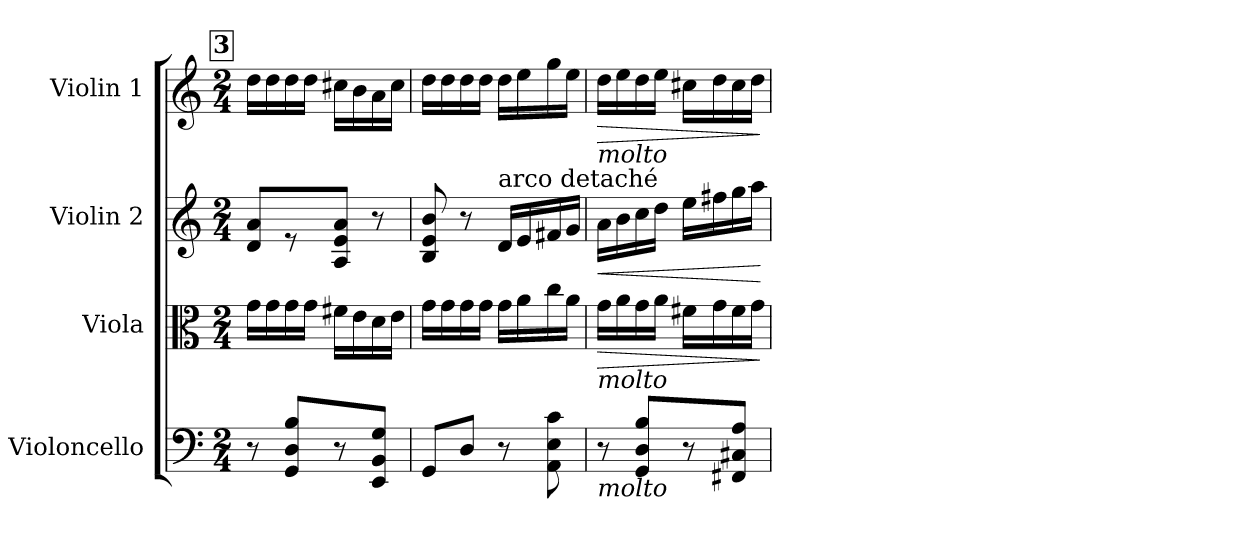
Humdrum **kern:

**kern	**kern	**dynam	**kern	**dynam	**kern	**dynam
*part4	*part3	*part3	*part2	*part2	*part1	*part1
*staff4	*staff3	*staff3	*staff2	*staff2	*staff1	*staff1
*I"Violoncello	*I"Viola	*	*I"Violin 2	*	*I"Violin 1	*
*I'Vc	*I'Vla	*	*I'Vln	*	*I'Vln	*
*clefF4	*clefC3	*	*clefG2	*	*clefG2	*
*k[]	*k[]	*	*k[]	*	*k[]	*
*M2/4	*M2/4	*	*M2/4	*	*M2/4	*
!!LO:REH:place=s1:a:B:cj:fs=14:t=3
=31	=31	=31	=31	=31	=31	=31
8r	16g\LL	.	8d/ 8a/L	.	16dd\LL	.
.	16g\	.	.	.	16dd\	.
8GG/ 8D/ 8B/L	16g\	.	8r	.	16dd\	.
.	16g\JJ	.	.	.	16dd\JJ	.
8r	16f#X\LL	.	8A/ 8e/ 8a/J	.	16cc#X\LL	.
.	16e\	.	.	.	16b\	.
8EE/ 8BB/ 8G/J	16d\	.	8r	.	16a\	.
.	16e\JJ	.	.	.	16cc#\JJ	.
!!LO:LB:g=z
=32	=32	=32	=32	=32	=32	=32
8GG/L	16g\LL	.	8B/ 8e/ 8b/	.	16dd\LL	.
.	16g\	.	.	.	16dd\	.
8D/J	16g\	.	8r	.	16dd\	.
.	16g\JJ	.	.	.	16dd\JJ	.
!	!	!	!LO:TX:a:t=arco detaché	!	!	!
8r	16g\LL	.	16d/LL	.	16dd\LL	.
.	16a\	.	16e/	.	16ee\	.
8AA\ 8E\ 8c\	16cc\	.	16f#X/	.	16gg\	.
.	16a\JJ	.	16g/JJ	.	16ee\JJ	.
=33	=33	=33	=33	=33	=33	=33
!	!	!	!	!	!LO:TX:b:i:t=molto	!
!	!LO:TX:b:i:t=molto	!	!	!	!	!
!LO:TX:b:i:t=molto	!	!	!	!	!	!
!	!	!LO:HP:b	!	!LO:HP:b	!	!LO:HP:b
8r	16g\LL	>	16a\LL	<	16dd\LL	>
.	16a\	.	16b\	.	16ee\	.
8GG/ 8D/ 8B/L	16g\	.	16cc\	.	16dd\	.
.	16a\JJ	.	16dd\JJ	.	16ee\JJ	.
8r	16f#X\LL	.	16ee\LL	.	16cc#X\LL	.
.	16g\	.	16ff#X\	.	16dd\	.
8FF#X/ 8C#X/ 8A/J	16f#\	.	16gg\	.	16cc#\	.
.	16g\JJ	.	16aa\JJ	.	16dd\JJ	.
.	.	]	.	[	.	]
=	=	=	=	=	=	=
*-	*-	*-	*-	*-	*-	*-
